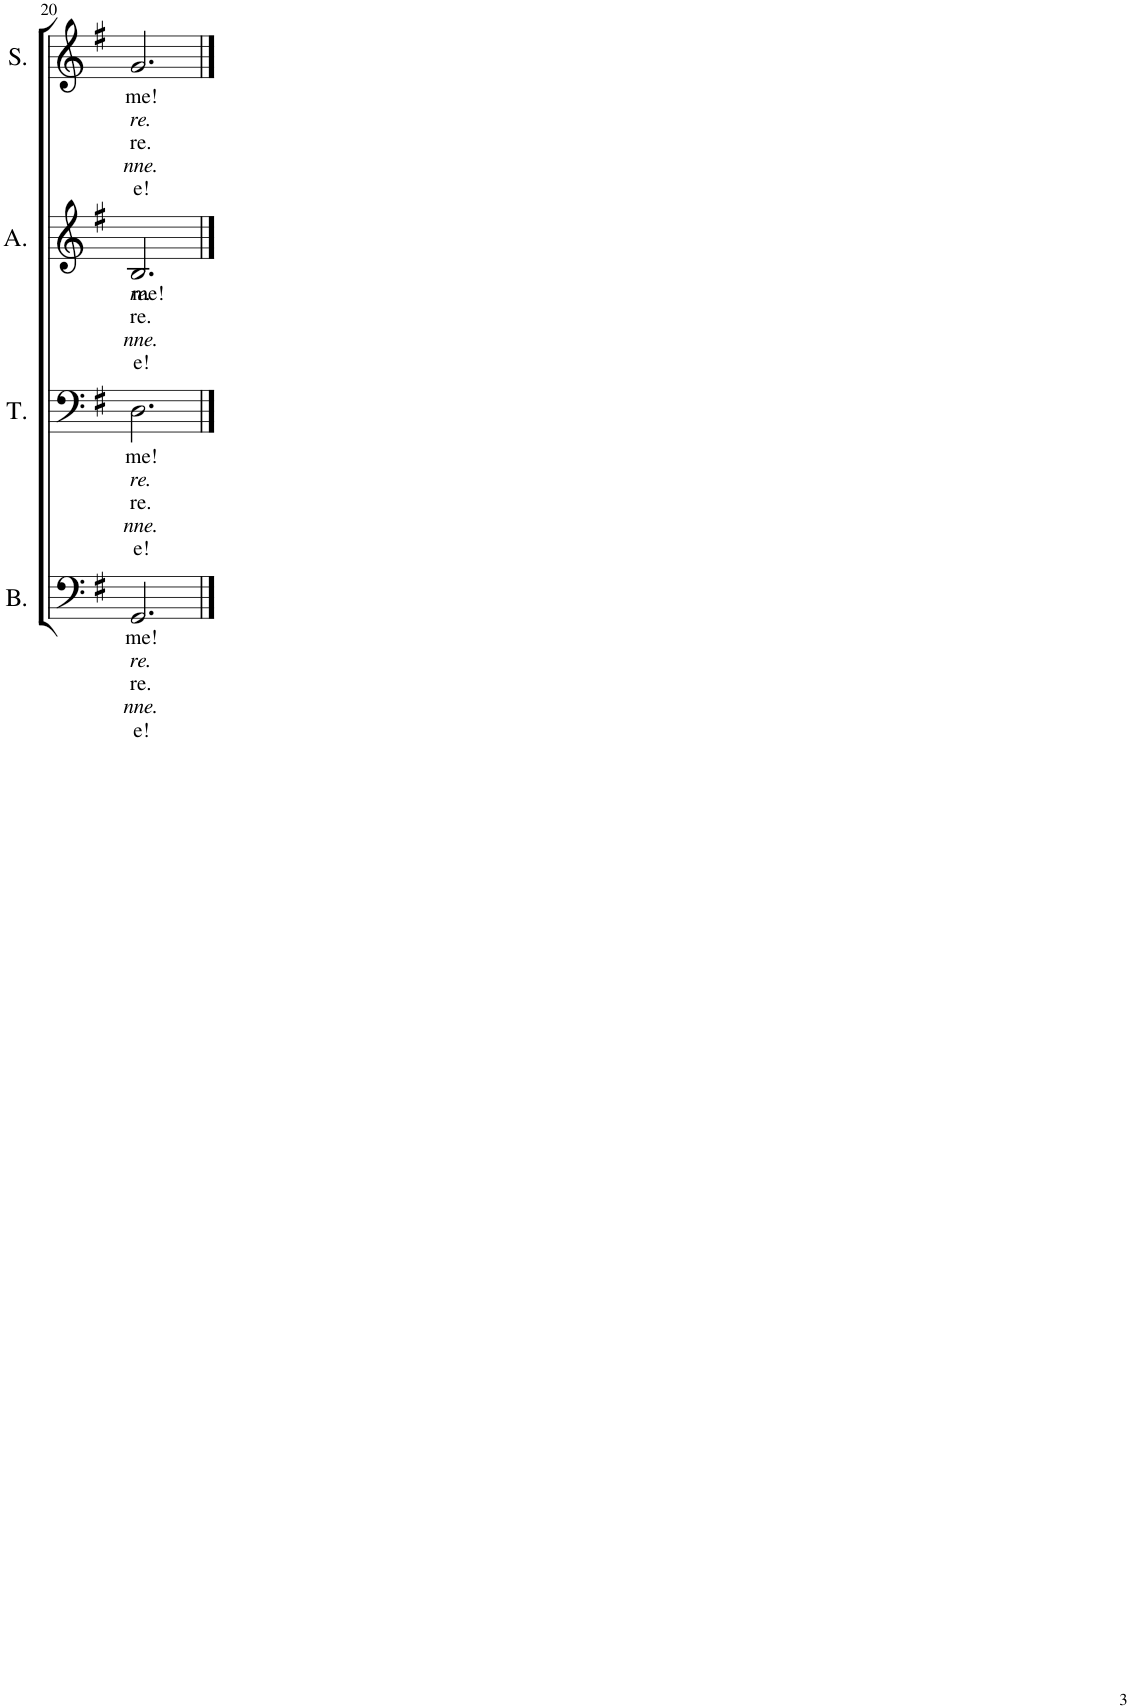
**kern	**text	**text	**text	**text	**text	**kern	**text	**text	**text	**text	**text	**kern	**text	**text	**text	**text	**text	**kern	**text	**text	**text	**text	**text
*part4	*part4	*part4	*part4	*part4	*part4	*part3	*part3	*part3	*part3	*part3	*part3	*part2	*part2	*part2	*part2	*part2	*part2	*part1	*part1	*part1	*part1	*part1	*part1
*staff4	*staff4	*staff4	*staff4	*staff4	*staff4	*staff3	*staff3	*staff3	*staff3	*staff3	*staff3	*staff2	*staff2	*staff2	*staff2	*staff2	*staff2	*staff1	*staff1	*staff1	*staff1	*staff1	*staff1
*I"Basse	*	*	*	*	*	*I"Ténor	*	*	*	*	*	*I"Alto	*	*	*	*	*	*I"Soprane	*	*	*	*	*
*I'B.	*	*	*	*	*	*I'T.	*	*	*	*	*	*I'A.	*	*	*	*	*	*I'S.	*	*	*	*	*
!!LO:PB:g=z
*clefF4	*	*	*	*	*	*clefF4	*	*	*	*	*	*clefG2	*	*	*	*	*	*clefG2	*	*	*	*	*
*k[f#]	*	*	*	*	*	*k[f#]	*	*	*	*	*	*k[f#]	*	*	*	*	*	*k[f#]	*	*	*	*	*
*M3/4	*	*	*	*	*	*M3/4	*	*	*	*	*	*M3/4	*	*	*	*	*	*M3/4	*	*	*	*	*
=20	=20	=20	=20	=20	=20	=20	=20	=20	=20	=20	=20	=20	=20	=20	=20	=20	=20	=20	=20	=20	=20	=20	=20
!	!LO:LY:b	!LO:LY:b	!LO:LY:b	!LO:LY:b	!LO:LY:b	!	!LO:LY:b	!LO:LY:b	!LO:LY:b	!LO:LY:b	!LO:LY:b	!	!LO:LY:b	!LO:LY:b	!LO:LY:b	!LO:LY:b	!LO:LY:b	!	!LO:LY:b	!LO:LY:b	!LO:LY:b	!LO:LY:b	!LO:LY:b
2.GG/	me!	re.	re.	nne.	e!	2.D\	me!	re.	re.	nne.	e!	2.B/	me!	re.	re.	nne.	e!	2.g/	me!	re.	re.	nne.	e!
==	==	==	==	==	==	==	==	==	==	==	==	==	==	==	==	==	==	==	==	==	==	==	==
*-	*-	*-	*-	*-	*-	*-	*-	*-	*-	*-	*-	*-	*-	*-	*-	*-	*-	*-	*-	*-	*-	*-	*-
